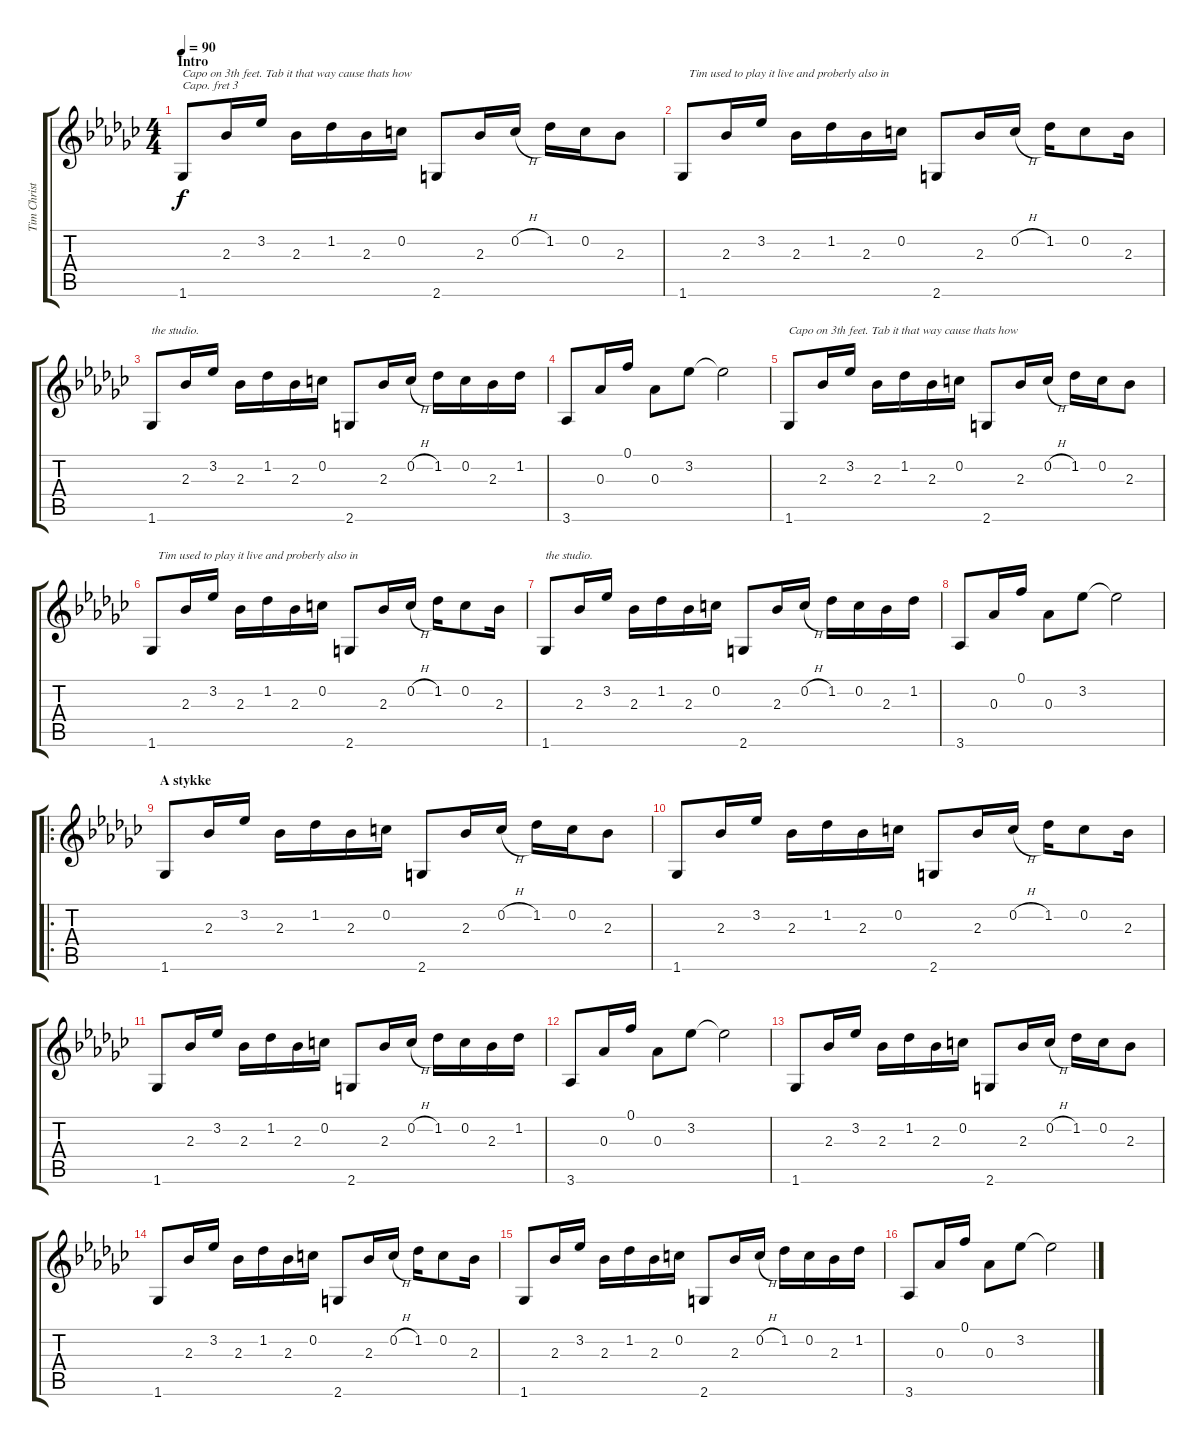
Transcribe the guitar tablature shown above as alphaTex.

\track ("Tim Christensen (Guitar Acostic)" "Tim Christ") {instrument acousticguitarsteel}
\staff {score tabs}
\capo 3
\tuning (D4 A3 F3 C3 G2 D2) {hide}
\ts (4 4)
\section ("" "Intro")
\tempo 90
\clef g2
\ks gb
1.6.8{txt "Capo on 3th feet. Tab it that way cause thats how" dy f instrument acousticguitarsteel} 2.3.16 3.2.16 2.3.16 1.2.16 2.3.16 0.2.16 2.6.8 2.3.16 0.2{h}.16 1.2.16 0.2.16 2.3.8 |
1.6.8{txt "  Tim used to play it live and proberly also in"} 2.3.16 3.2.16 2.3.16 1.2.16 2.3.16 0.2.16 2.6.8 2.3.16 0.2{h}.16 1.2.16 0.2.8 2.3.16 |
1.6.8{txt "the studio."} 2.3.16 3.2.16 2.3.16 1.2.16 2.3.16 0.2.16 2.6.8 2.3.16 0.2{h}.16 1.2.16 0.2.16 2.3.16 1.2.16 |
3.6.8 0.3.16 0.1.16 0.3.8 3.2.8 3.2{t}.2 |
1.6.8{txt "Capo on 3th feet. Tab it that way cause thats how"} 2.3.16 3.2.16 2.3.16 1.2.16 2.3.16 0.2.16 2.6.8 2.3.16 0.2{h}.16 1.2.16 0.2.16 2.3.8 |
1.6.8{txt "  Tim used to play it live and proberly also in"} 2.3.16 3.2.16 2.3.16 1.2.16 2.3.16 0.2.16 2.6.8 2.3.16 0.2{h}.16 1.2.16 0.2.8 2.3.16 |
1.6.8{txt "the studio."} 2.3.16 3.2.16 2.3.16 1.2.16 2.3.16 0.2.16 2.6.8 2.3.16 0.2{h}.16 1.2.16 0.2.16 2.3.16 1.2.16 |
3.6.8 0.3.16 0.1.16 0.3.8 3.2.8 3.2{t}.2 |
\ro
\section ("" "A stykke")
1.6.8 2.3.16 3.2.16 2.3.16 1.2.16 2.3.16 0.2.16 2.6.8 2.3.16 0.2{h}.16 1.2.16 0.2.16 2.3.8 |
1.6.8 2.3.16 3.2.16 2.3.16 1.2.16 2.3.16 0.2.16 2.6.8 2.3.16 0.2{h}.16 1.2.16 0.2.8 2.3.16 |
1.6.8 2.3.16 3.2.16 2.3.16 1.2.16 2.3.16 0.2.16 2.6.8 2.3.16 0.2{h}.16 1.2.16 0.2.16 2.3.16 1.2.16 |
3.6.8 0.3.16 0.1.16 0.3.8 3.2.8 3.2{t}.2 |
1.6.8 2.3.16 3.2.16 2.3.16 1.2.16 2.3.16 0.2.16 2.6.8 2.3.16 0.2{h}.16 1.2.16 0.2.16 2.3.8 |
1.6.8 2.3.16 3.2.16 2.3.16 1.2.16 2.3.16 0.2.16 2.6.8 2.3.16 0.2{h}.16 1.2.16 0.2.8 2.3.16 |
1.6.8 2.3.16 3.2.16 2.3.16 1.2.16 2.3.16 0.2.16 2.6.8 2.3.16 0.2{h}.16 1.2.16 0.2.16 2.3.16 1.2.16 |
3.6.8 0.3.16 0.1.16 0.3.8 3.2.8 3.2{t}.2
